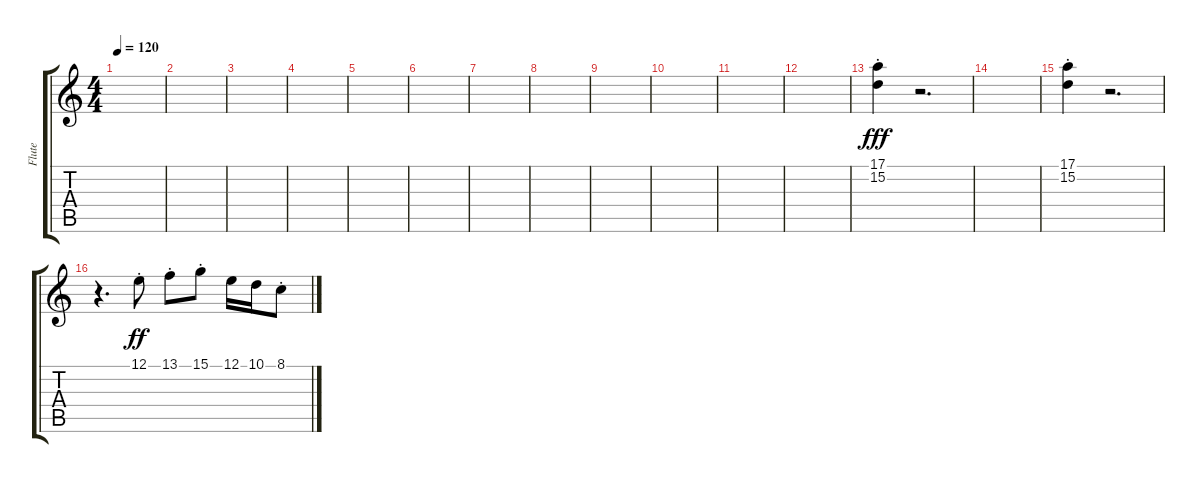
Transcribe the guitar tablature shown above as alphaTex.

\track ("Flute" "Flute") {instrument flute}
\staff {score tabs}
\tuning (E4 B3 G3 D3 A2 E2) {hide}
\ts (4 4)
\tempo 120
\clef g2
\ks c
|
|
|
|
|
|
|
|
|
|
|
|
(17.1{st} 15.2{st}).4{dy fff volume 16 instrument trumpet} r.2{d} |
|
(17.1{st} 15.2{st}).4 r.2{d} |
r.4{d} 12.1{st}.8{dy ff} 13.1{st}.8 15.1{st}.8 12.1.16 10.1.16 8.1{st}.8
